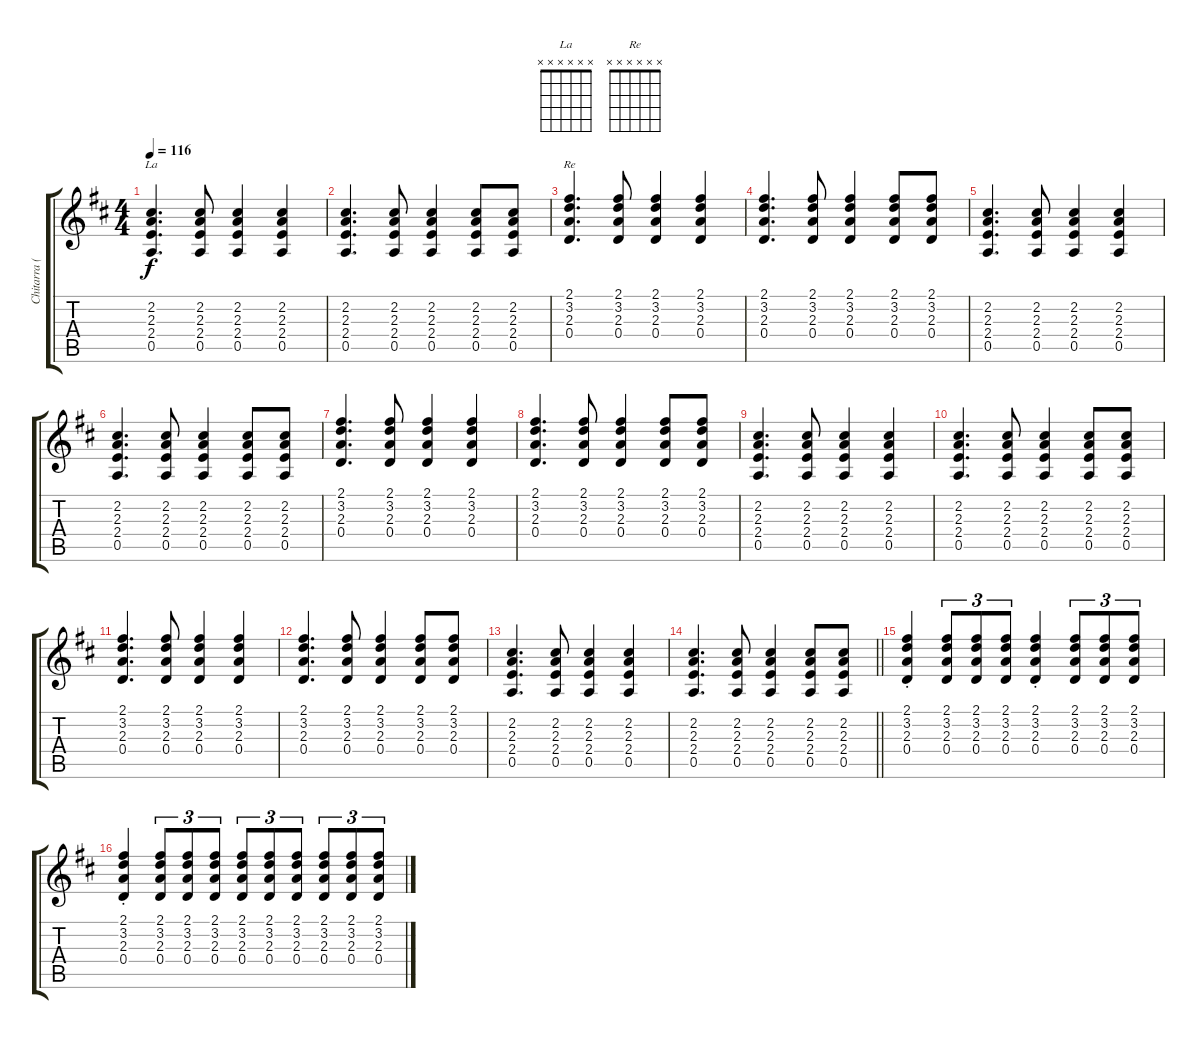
\track ("Chitarra (acustica)" "Chitarra (") {instrument acousticguitarsteel}
\staff {score tabs}
\tuning (E4 B3 G3 D3 A2 E2) {hide}
\chord ("La" x x x x x x)
\chord ("Re" x x x x x x)
\ts (4 4)
\tempo 116
\clef g2
\ks d
(2.2 2.3 2.4 0.5).4{d ch "La" dy f} (2.2 2.3 2.4 0.5).8 (2.2 2.3 2.4 0.5).4 (2.2 2.3 2.4 0.5).4 |
(2.2 2.3 2.4 0.5).4{d} (2.2 2.3 2.4 0.5).8 (2.2 2.3 2.4 0.5).4 (2.2 2.3 2.4 0.5).8 (2.2 2.3 2.4 0.5).8 |
(2.1 3.2 2.3 0.4).4{d ch "Re"} (2.1 3.2 2.3 0.4).8 (2.1 3.2 2.3 0.4).4 (2.1 3.2 2.3 0.4).4 |
(2.1 3.2 2.3 0.4).4{d} (2.1 3.2 2.3 0.4).8 (2.1 3.2 2.3 0.4).4 (2.1 3.2 2.3 0.4).8 (2.1 3.2 2.3 0.4).8 |
(2.2 2.3 2.4 0.5).4{d} (2.2 2.3 2.4 0.5).8 (2.2 2.3 2.4 0.5).4 (2.2 2.3 2.4 0.5).4 |
(2.2 2.3 2.4 0.5).4{d} (2.2 2.3 2.4 0.5).8 (2.2 2.3 2.4 0.5).4 (2.2 2.3 2.4 0.5).8 (2.2 2.3 2.4 0.5).8 |
(2.1 3.2 2.3 0.4).4{d} (2.1 3.2 2.3 0.4).8 (2.1 3.2 2.3 0.4).4 (2.1 3.2 2.3 0.4).4 |
(2.1 3.2 2.3 0.4).4{d} (2.1 3.2 2.3 0.4).8 (2.1 3.2 2.3 0.4).4 (2.1 3.2 2.3 0.4).8 (2.1 3.2 2.3 0.4).8 |
(2.2 2.3 2.4 0.5).4{d} (2.2 2.3 2.4 0.5).8 (2.2 2.3 2.4 0.5).4 (2.2 2.3 2.4 0.5).4 |
(2.2 2.3 2.4 0.5).4{d} (2.2 2.3 2.4 0.5).8 (2.2 2.3 2.4 0.5).4 (2.2 2.3 2.4 0.5).8 (2.2 2.3 2.4 0.5).8 |
(2.1 3.2 2.3 0.4).4{d} (2.1 3.2 2.3 0.4).8 (2.1 3.2 2.3 0.4).4 (2.1 3.2 2.3 0.4).4 |
(2.1 3.2 2.3 0.4).4{d} (2.1 3.2 2.3 0.4).8 (2.1 3.2 2.3 0.4).4 (2.1 3.2 2.3 0.4).8 (2.1 3.2 2.3 0.4).8 |
(2.2 2.3 2.4 0.5).4{d} (2.2 2.3 2.4 0.5).8 (2.2 2.3 2.4 0.5).4 (2.2 2.3 2.4 0.5).4 |
\barLineRight lightlight
(2.2 2.3 2.4 0.5).4{d} (2.2 2.3 2.4 0.5).8 (2.2 2.3 2.4 0.5).4 (2.2 2.3 2.4 0.5).8 (2.2 2.3 2.4 0.5).8 |
(2.1{st} 3.2{st} 2.3{st} 0.4{st}).4 (2.1 3.2 2.3 0.4).8{tu (3 2)} (2.1 3.2 2.3 0.4).8{tu (3 2)} (2.1 3.2 2.3 0.4).8{tu (3 2)} (2.1{st} 3.2{st} 2.3{st} 0.4{st}).4 (2.1 3.2 2.3 0.4).8{tu (3 2)} (2.1 3.2 2.3 0.4).8{tu (3 2)} (2.1 3.2 2.3 0.4).8{tu (3 2)} |
(2.1{st} 3.2{st} 2.3{st} 0.4{st}).4 (2.1 3.2 2.3 0.4).8{tu (3 2)} (2.1 3.2 2.3 0.4).8{tu (3 2)} (2.1 3.2 2.3 0.4).8{tu (3 2)} (2.1 3.2 2.3 0.4).8{tu (3 2)} (2.1 3.2 2.3 0.4).8{tu (3 2)} (2.1 3.2 2.3 0.4).8{tu (3 2)} (2.1 3.2 2.3 0.4).8{tu (3 2)} (2.1 3.2 2.3 0.4).8{tu (3 2)} (2.1 3.2 2.3 0.4).8{tu (3 2)}
